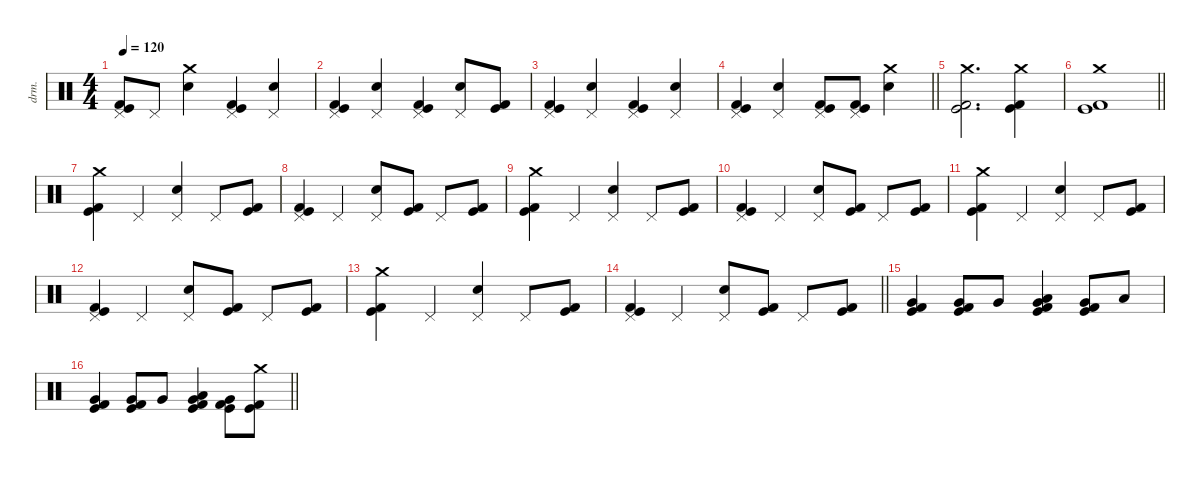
\defaultSystemsLayout 4
\hideDynamics
\bracketExtendMode nobrackets
\otherSystemsTrackNameOrientation horizontal
\track ("Lars" "drm.") {defaultSystemsLayout 4 instrument percussion}
\staff {score}
\articulation defaults
\ts (4 4)
\tempo 120
\clef neutral
\ks c
("Pedal Hi-Hat (hit)" "Kick (hit)" "Kick (hit) 2").8{dy f beam Up} "Pedal Hi-Hat (hit)".8{beam Up} ("Crash medium (hit)" "Snare (hit) 2").4{beam Down} ("Pedal Hi-Hat (hit)" "Kick (hit)" "Kick (hit) 2").4{beam Up} ("Pedal Hi-Hat (hit)" "Snare (hit) 2").4{beam Up} |
("Pedal Hi-Hat (hit)" "Kick (hit)" "Kick (hit) 2").4{beam Up} ("Pedal Hi-Hat (hit)" "Snare (hit) 2").4{beam Up} ("Pedal Hi-Hat (hit)" "Kick (hit)" "Kick (hit) 2").4{beam Up} ("Pedal Hi-Hat (hit)" "Snare (hit) 2").8{beam Up} ("Kick (hit)" "Kick (hit) 2").8{beam Up} |
("Pedal Hi-Hat (hit)" "Kick (hit)" "Kick (hit) 2").4{beam Up} ("Pedal Hi-Hat (hit)" "Snare (hit) 2").4{beam Up} ("Pedal Hi-Hat (hit)" "Kick (hit)" "Kick (hit) 2").4{beam Up} ("Pedal Hi-Hat (hit)" "Snare (hit) 2").4{beam Up} |
\barLineRight lightlight
("Pedal Hi-Hat (hit)" "Kick (hit)" "Kick (hit) 2").4{beam Up} ("Pedal Hi-Hat (hit)" "Snare (hit) 2").4{beam Up} ("Pedal Hi-Hat (hit)" "Kick (hit)" "Kick (hit) 2").8{beam Up} ("Pedal Hi-Hat (hit)" "Kick (hit)" "Kick (hit) 2").8{beam Up} ("Crash medium (hit)" "Snare (hit) 2").4{beam Down} |
("Crash medium (hit)" "Kick (hit)" "Kick (hit) 2").2{d beam Down} ("Crash medium (hit)" "Kick (hit)" "Kick (hit) 2").4{beam Down} |
\barLineRight lightlight
("Crash medium (hit)" "Kick (hit)" "Kick (hit) 2").1{beam Down} |
("Crash medium (hit)" "Kick (hit)" "Kick (hit) 2").4{beam Down} "Pedal Hi-Hat (hit)".4{beam Up} ("Pedal Hi-Hat (hit)" "Snare (hit) 2").4{beam Up} "Pedal Hi-Hat (hit)".8{beam Up} ("Kick (hit)" "Kick (hit) 2").8{beam Up} |
("Pedal Hi-Hat (hit)" "Kick (hit)" "Kick (hit) 2").4{beam Up} "Pedal Hi-Hat (hit)".4{beam Up} ("Pedal Hi-Hat (hit)" "Snare (hit) 2").8{beam Up} ("Kick (hit)" "Kick (hit) 2").8{beam Up} "Pedal Hi-Hat (hit)".8{beam Up} ("Kick (hit)" "Kick (hit) 2").8{beam Up} |
("Crash medium (hit)" "Kick (hit)" "Kick (hit) 2").4{beam Down} "Pedal Hi-Hat (hit)".4{beam Up} ("Pedal Hi-Hat (hit)" "Snare (hit) 2").4{beam Up} "Pedal Hi-Hat (hit)".8{beam Up} ("Kick (hit)" "Kick (hit) 2").8{beam Up} |
("Pedal Hi-Hat (hit)" "Kick (hit)" "Kick (hit) 2").4{beam Up} "Pedal Hi-Hat (hit)".4{beam Up} ("Pedal Hi-Hat (hit)" "Snare (hit) 2").8{beam Up} ("Kick (hit)" "Kick (hit) 2").8{beam Up} "Pedal Hi-Hat (hit)".8{beam Up} ("Kick (hit)" "Kick (hit) 2").8{beam Up} |
("Crash medium (hit)" "Kick (hit)" "Kick (hit) 2").4{beam Down} "Pedal Hi-Hat (hit)".4{beam Up} ("Pedal Hi-Hat (hit)" "Snare (hit) 2").4{beam Up} "Pedal Hi-Hat (hit)".8{beam Up} ("Kick (hit)" "Kick (hit) 2").8{beam Up} |
("Pedal Hi-Hat (hit)" "Kick (hit)" "Kick (hit) 2").4{beam Up} "Pedal Hi-Hat (hit)".4{beam Up} ("Pedal Hi-Hat (hit)" "Snare (hit) 2").8{beam Up} ("Kick (hit)" "Kick (hit) 2").8{beam Up} "Pedal Hi-Hat (hit)".8{beam Up} ("Kick (hit)" "Kick (hit) 2").8{beam Up} |
("Crash medium (hit)" "Kick (hit)" "Kick (hit) 2").4{beam Down} "Pedal Hi-Hat (hit)".4{beam Up} ("Pedal Hi-Hat (hit)" "Snare (hit) 2").4{beam Up} "Pedal Hi-Hat (hit)".8{beam Up} ("Kick (hit)" "Kick (hit) 2").8{beam Up} |
\barLineRight lightlight
("Pedal Hi-Hat (hit)" "Kick (hit)" "Kick (hit) 2").4{beam Up} "Pedal Hi-Hat (hit)".4{beam Up} ("Pedal Hi-Hat (hit)" "Snare (hit) 2").8{beam Up} ("Kick (hit)" "Kick (hit) 2").8{beam Up} "Pedal Hi-Hat (hit)".8{beam Up} ("Kick (hit)" "Kick (hit) 2").8{beam Up} |
("Very Low Tom (hit)" "Kick (hit)" "Kick (hit) 2").4{beam Up} ("Very Low Tom (hit)" "Kick (hit)" "Kick (hit) 2").8{beam Up} "Very Low Tom (hit)".8{beam Up} ("Very Low Tom (hit)" "Kick (hit)" "Kick (hit) 2" "Low Tom (hit)").4{beam Up} ("Very Low Tom (hit)" "Kick (hit)" "Kick (hit) 2").8{beam Up} "Low Tom (hit)".8{beam Up} |
\barLineRight lightlight
("Very Low Tom (hit)" "Kick (hit)" "Kick (hit) 2").4{beam Up} ("Very Low Tom (hit)" "Kick (hit)" "Kick (hit) 2").8{beam Up} "Very Low Tom (hit)".8{beam Up} ("Very Low Tom (hit)" "Kick (hit)" "Kick (hit) 2" "Low Tom (hit)").4{beam Up} ("Very Low Tom (hit)" "Kick (hit)" "Kick (hit) 2").8{beam Down} ("Crash medium (hit)" "Kick (hit)" "Kick (hit) 2").8{beam Down}
